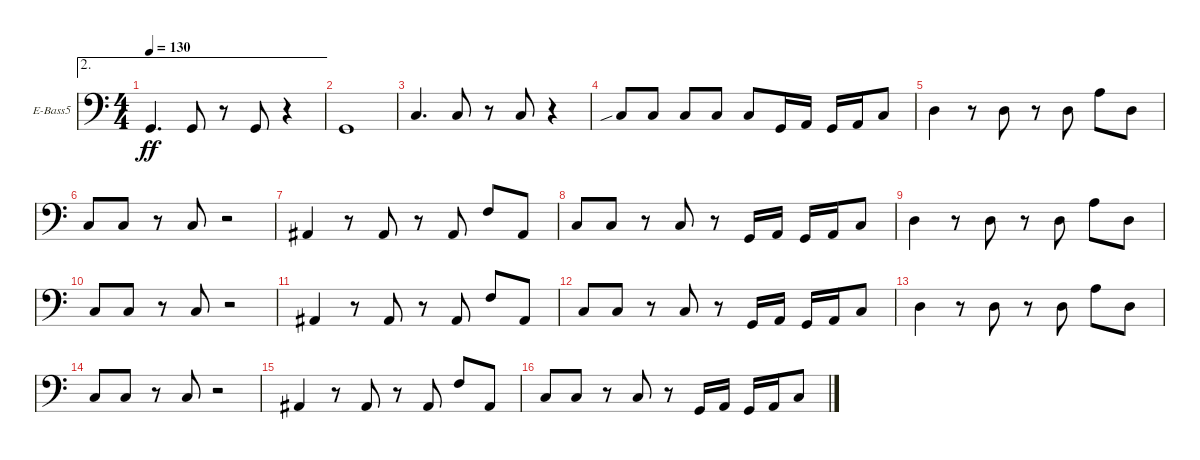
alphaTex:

\defaultSystemsLayout 4
\bracketExtendMode groupsimilarinstruments
\firstSystemTrackNameOrientation horizontal
\otherSystemsTrackNameOrientation horizontal
\track ("Electric Bass" "E-Bass5") {instrument electricbassfinger}
\staff {score}
\tuning (G2 D2 A1 E1 B0)
\ae 2
\ts (4 4)
\tempo 130
\clef f4
\ks c
3.4.4{d dy ff} 3.4.8 r.8 3.4.8 r.4 |
3.4.1 |
3.3.4{d} 3.3.8 r.8 3.3.8 r.4 |
3.3{sib}.8 3.3.8 3.3.8 3.3.8 3.3.8 3.4.16 0.3.16 3.4.16 0.3.16 3.3.8 |
0.2.4 r.8 0.2.8 r.8 0.2.8 2.1.8 0.2.8 |
3.3.8 3.3.8 r.8 3.3.8 r.2 |
6.4.4 r.8 1.3.8 r.8 1.3.8 3.2.8 1.3.8 |
3.3.8 3.3.8 r.8 3.3.8 r.8 3.4.16 0.3.16 3.4.16 0.3.16 3.3.8 |
0.2.4 r.8 0.2.8 r.8 0.2.8 2.1.8 0.2.8 |
3.3.8 3.3.8 r.8 3.3.8 r.2 |
6.4.4 r.8 1.3.8 r.8 1.3.8 3.2.8 1.3.8 |
3.3.8 3.3.8 r.8 3.3.8 r.8 3.4.16 0.3.16 3.4.16 0.3.16 3.3.8 |
0.2.4 r.8 0.2.8 r.8 0.2.8 2.1.8 0.2.8 |
3.3.8 3.3.8 r.8 3.3.8 r.2 |
6.4.4 r.8 1.3.8 r.8 1.3.8 3.2.8 1.3.8 |
3.3.8 3.3.8 r.8 3.3.8 r.8 3.4.16 0.3.16 3.4.16 0.3.16 3.3.8
